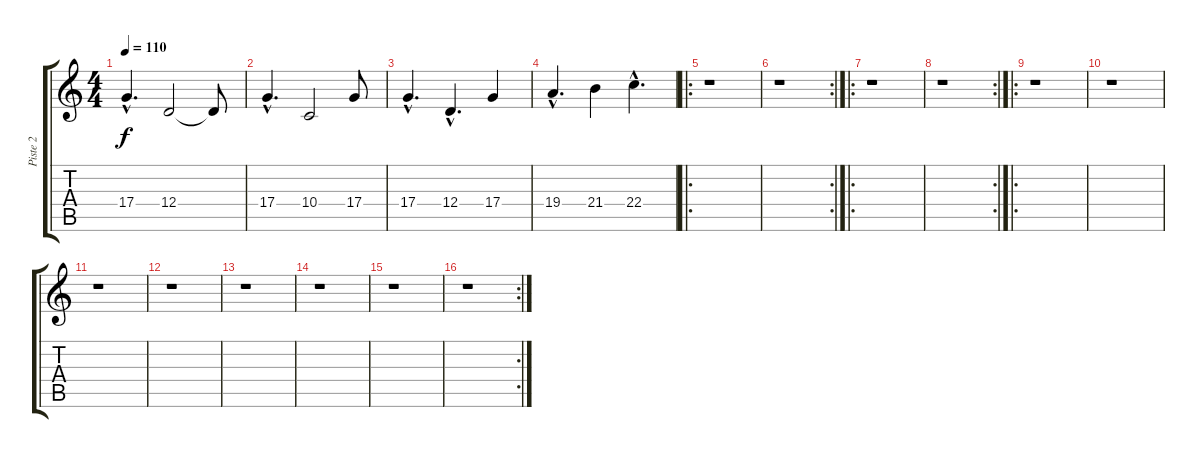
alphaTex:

\track ("Piste 2" "Piste 2") {instrument acousticgrandpiano}
\staff {score tabs}
\tuning (E4 B3 G3 D3 A2 E2) {hide}
\ts (4 4)
\tempo 110
\clef g2
\ks c
17.4{hac}.4{d dy f} 12.4.2 12.4{t}.8 |
17.4{hac}.4{d} 10.4.2 17.4.8 |
17.4{hac}.4{d} 12.4{hac}.4{d} 17.4.4 |
19.4{hac}.4{d} 21.4.4 22.4{hac}.4{d} |
\ro
r.1 |
\rc 2
r.1 |
\ro
r.1 |
\rc 2
r.1 |
\ro
r.1 |
r.1 |
r.1 |
r.1 |
r.1 |
r.1 |
r.1 |
\rc 2
r.1
